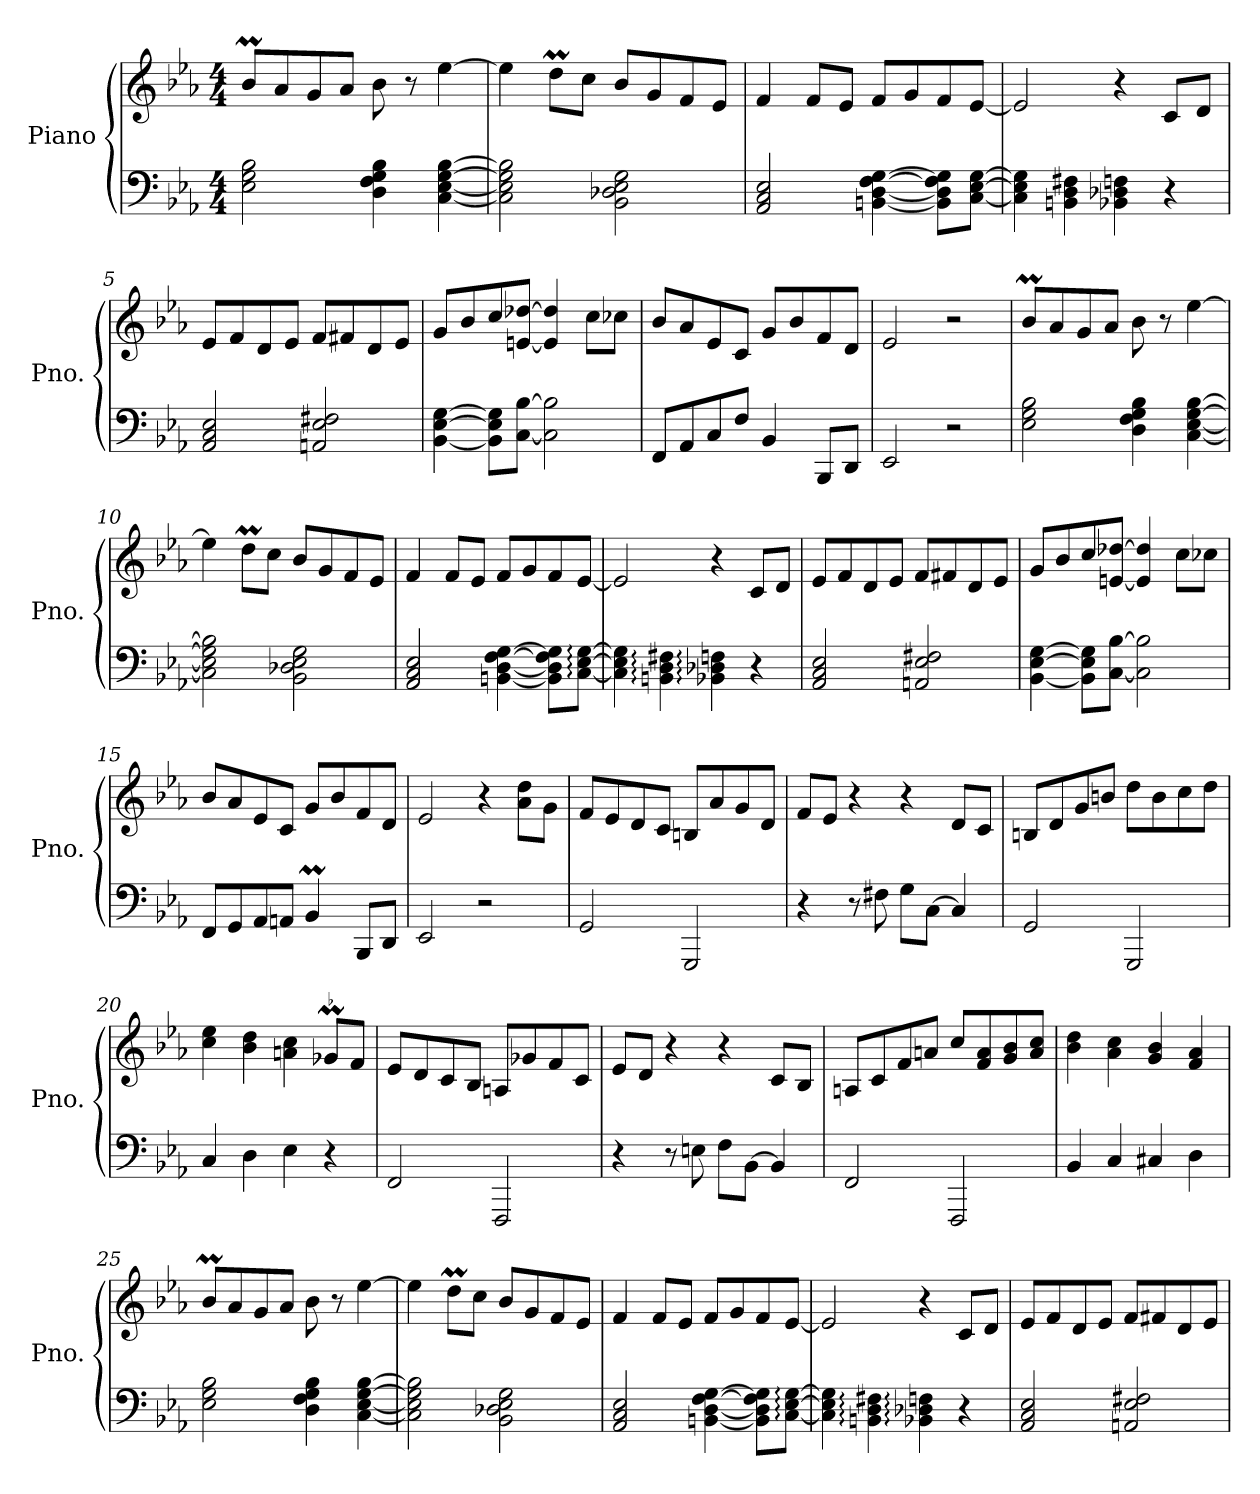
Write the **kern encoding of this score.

**kern	**kern
*part1	*part1
*staff2	*staff1
*I"Piano	*
*I'Pno.	*
*clefF4	*clefG2
*k[b-e-a-]	*k[b-e-a-]
*M4/4	*M4/4
*MM230	*MM230
=1	=1
2E-\ 2G\ 2B-\	8b-M/L
.	8a-/
.	8g/
.	8a-/J
4D\ 4F\ 4G\ 4B-\	8b-\
.	8r
[4C\ [4E-\ [4G\ [4B-\	[4ee-\
=2	=2
2C\] 2E-\] 2G\] 2B-\]	4ee-\]
.	8ddm\L
.	8cc\J
2BB-\ 2D-X\ 2E-\ 2G\	8b-/L
.	8g/
.	8f/
.	8e-/J
=3	=3
2AA-/ 2C/ 2E-/	4f/
.	8f/L
.	8e-/J
[4BBn\ [4D\ [4F\ [4G\	8f/L
.	8g/
8BB\] 8D\] 8F\] 8G\]L	8f/
[8C\ [8E-\ [8G\J	[8e-/J
=4	=4
4C\] 4E-\] 4G\]	2e-/]
4BBn\ 4D\ 4F#X\	.
4BB-X\ 4D-X\ 4Fn\	4r
4r	8c/L
.	8d/J
=5	=5
2AA-/ 2C/ 2E-/	8e-/L
.	8f/
.	8d/
.	8e-/J
2AAn/ 2E-/ 2F#X/	8f/L
.	8f#X/
.	8d/
.	8e-/J
!!LO:LB:g=z
=6	=6
[4BB-\ [4E-\ [4G\	8g/L
.	8b-/
8BB-\] 8E-\] 8G\]L	8cc/
[8C\ [8B-\J	[8en/ [8dd-X/J
2C\] 2B-\]	4e/] 4dd-/]
.	8cc\L
.	8cc-X\J
=7	=7
8FF/L	8b-/L
8AA-/	8a-/
8C/	8e-/
8F/J	8c/J
4BB-/	8g/L
.	8b-/
8BBB-/L	8f/
8DD/J	8d/J
=8	=8
2EE-/	2e-/
2r	2r
=9	=9
2E-\ 2G\ 2B-\	8b-M/L
.	8a-/
.	8g/
.	8a-/J
4D\ 4F\ 4G\ 4B-\	8b-\
.	8r
[4C\ [4E-\ [4G\ [4B-\	[4ee-\
=10	=10
2C\] 2E-\] 2G\] 2B-\]	4ee-\]
.	8ddm\L
.	8cc\J
2BB-\ 2D-X\ 2E-\ 2G\	8b-/L
.	8g/
.	8f/
.	8e-/J
=11	=11
2AA-/ 2C/ 2E-/	4f/
.	8f/L
.	8e-/J
[4BBn\ [4D\ [4F\ [4G\	8f/L
.	8g/
8BB\] 8D\] 8F\] 8G\]L	8f/
[8C\: [8E-\: [8G\:J	[8e-/J
!!LO:LB:g=z
=12	=12
4C\] 4E-\] 4G\]	2e-/]
4BBn\: 4D\: 4F#X\:	.
4BB-X\: 4D-X\: 4Fn\:	4r
4r	8c/L
.	8d/J
=13	=13
2AA-/ 2C/ 2E-/	8e-/L
.	8f/
.	8d/
.	8e-/J
2AAn/ 2E-/ 2F#X/	8f/L
.	8f#X/
.	8d/
.	8e-/J
=14	=14
[4BB-\ [4E-\ [4G\	8g/L
.	8b-/
8BB-\] 8E-\] 8G\]L	8cc/
[8C\ [8B-\J	[8en/ [8dd-X/J
2C\] 2B-\]	4e/] 4dd-/]
.	8cc\L
.	8cc-X\J
=15	=15
8FF/L	8b-/L
8GG/	8a-/
8AA-/	8e-/
8AAn/J	8c/J
4BB-M/	8g/L
.	8b-/
8BBB-/L	8f/
8DD/J	8d/J
=16	=16
2EE-/	2e-/
2r	4r
.	8a-\ 8dd\L
.	8g\J
!!LO:LB:g=z
=17	=17
2GG/	8f/L
.	8e-/
.	8d/
.	8c/J
2GGG/	8Bn/L
.	8a-/
.	8g/
.	8d/J
=18	=18
4r	8f/L
.	8e-/J
8r	4r
8F#X\	.
8G\L	4r
[8C\J	.
4C/]	8d/L
.	8c/J
=19	=19
2GG/	8Bn/L
.	8d/
.	8g/
.	8bn/J
2GGG/	8dd\L
.	8b\
.	8cc\
.	8dd\J
=20	=20
4C/	4cc\ 4ee-\
4D\	4b-\ 4dd\
4E-\	4an\ 4cc\
4r	8g-XM/L
.	8f/J
=21	=21
2FF/	8e-/L
.	8d/
.	8c/
.	8B-/J
2FFF/	8An/L
.	8g-X/
.	8f/
.	8c/J
!!LO:LB:g=z
=22	=22
4r	8e-/L
.	8d/J
8r	4r
8En\	.
8F\L	4r
[8BB-\J	.
4BB-/]	8c/L
.	8B-/J
=23	=23
2FF/	8An/L
.	8c/
.	8f/
.	8an/J
2FFF/	8cc/L
.	8f/ 8a/
.	8g/ 8b-/
.	8a/ 8cc/J
=24	=24
4BB-/	4b-\ 4dd\
4C/	4a-\ 4cc\
4C#X/	4g/ 4b-/
4D\	4f/ 4a-/
=25	=25
2E-\ 2G\ 2B-\	8b-M/L
.	8a-/
.	8g/
.	8a-/J
4D\ 4F\ 4G\ 4B-\	8b-\
.	8r
[4C\ [4E-\ [4G\ [4B-\	[4ee-\
=26	=26
2C\] 2E-\] 2G\] 2B-\]	4ee-\]
.	8ddm\L
.	8cc\J
2BB-\ 2D-X\ 2E-\ 2G\	8b-/L
.	8g/
.	8f/
.	8e-/J
!!LO:PB:g=z
=27	=27
2AA-/ 2C/ 2E-/	4f/
.	8f/L
.	8e-/J
[4BBn\ [4D\ [4F\ [4G\	8f/L
.	8g/
8BB\] 8D\] 8F\] 8G\]L	8f/
[8C\: [8E-\: [8G\:J	[8e-/J
=28	=28
4C\] 4E-\] 4G\]	2e-/]
4BBn\: 4D\: 4F#X\:	.
4BB-X\: 4D-X\: 4Fn\:	4r
4r	8c/L
.	8d/J
=29	=29
2AA-/ 2C/ 2E-/	8e-/L
.	8f/
.	8d/
.	8e-/J
2AAn/ 2E-/ 2F#X/	8f/L
.	8f#X/
.	8d/
.	8e-/J
=	=
*-	*-
